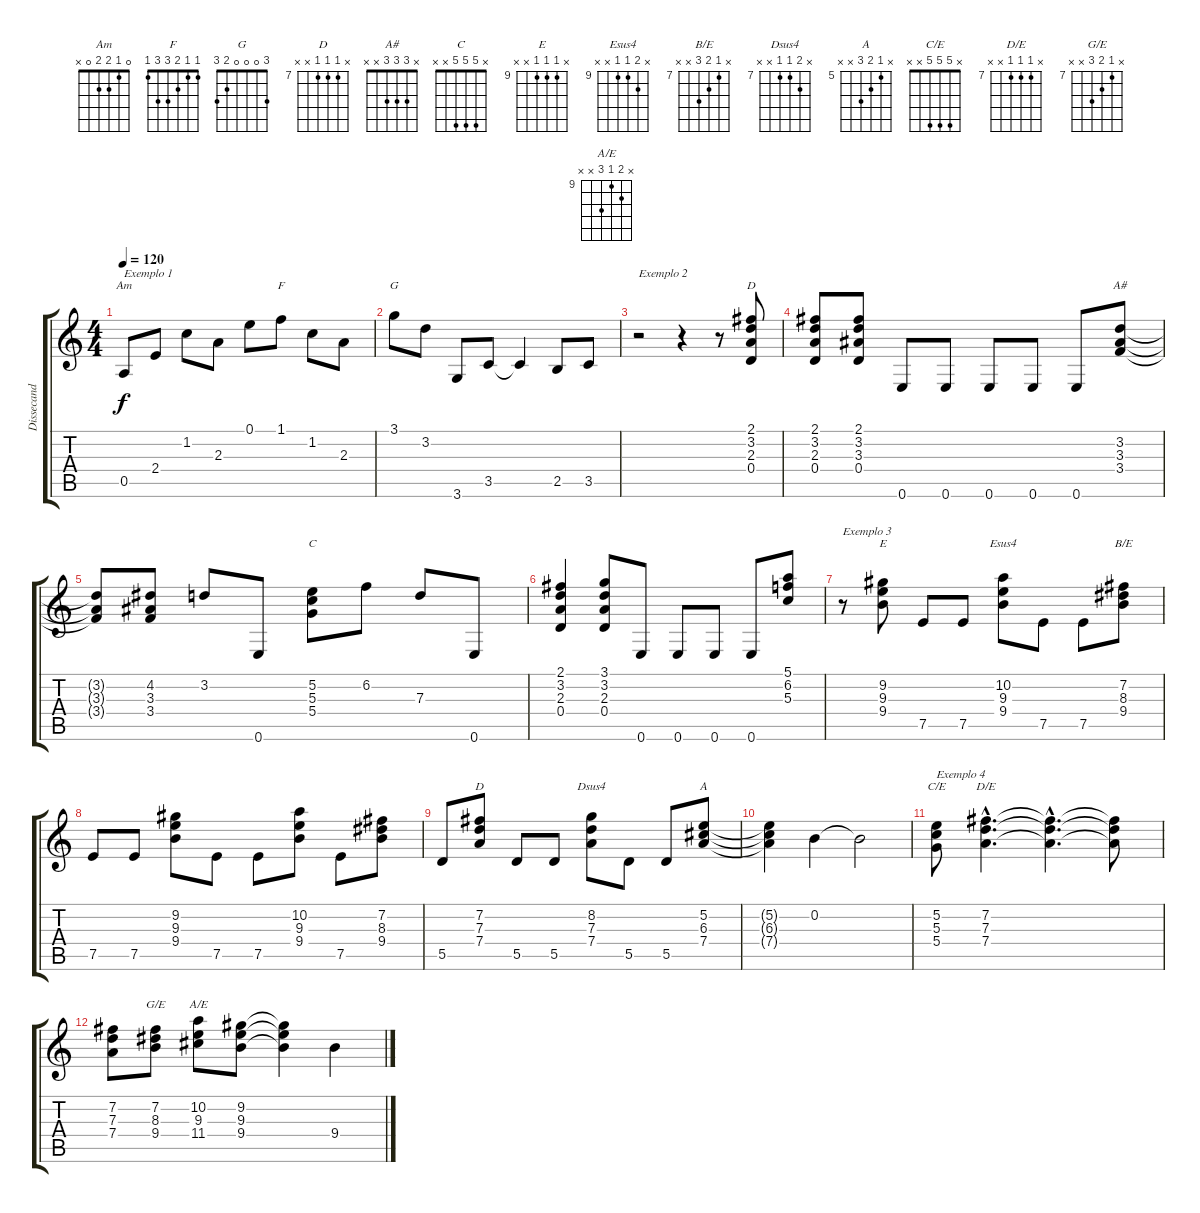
\track (" Dissecando Bases e Riffs I" " Dissecand") {instrument overdrivenguitar}
\staff {score tabs}
\tuning (E4 B3 G3 D3 A2 E2) {hide}
\chord ("Am" 0 1 2 2 0 x)
\chord ("F" 1 1 2 3 3 1)
\chord ("G" 3 0 0 0 2 3)
\chord ("D" 2 3 2 0 x x)
\chord ("A#" x 3 3 3 x x)
\chord ("C" x 5 5 5 x x)
\chord ("E" x 9 9 9 x x) {firstfret 9}
\chord ("Esus4" x 10 9 9 x x) {firstfret 9}
\chord ("B/E" x 7 8 9 x x) {firstfret 7}
\chord ("D" x 7 7 7 x x) {firstfret 7}
\chord ("Dsus4" x 8 7 7 x x) {firstfret 7}
\chord ("A" x 5 6 7 x x) {firstfret 5}
\chord ("C/E" x 5 5 5 x x)
\chord ("D/E" x 7 7 7 x x) {firstfret 7}
\chord ("G/E" x 7 8 9 x x) {firstfret 7}
\chord ("A/E" x 10 9 11 x x) {firstfret 9}
\ts (4 4)
\tempo 120
\clef g2
\ks c
0.5.8{ch "Am" txt "Exemplo 1" dy f instrument overdrivenguitar} 2.4.8 1.2.8 2.3.8 0.1.8 1.1.8{ch "F"} 1.2.8 2.3.8 |
3.1.8{ch "G"} 3.2.8 3.6.8 3.5.8 3.5{t}.4 2.5.8 3.5.8 |
r.2{txt "Exemplo 2"} r.4 r.8 (2.1 3.2 2.3 0.4).8{ch "D"} |
(2.1 3.2 2.3 0.4).8 (2.1 3.2 3.3 0.4).8 0.6.8 0.6.8 0.6.8 0.6.8 0.6.8 (3.2 3.3 3.4).8{ch "A#"} |
(3.2{t} 3.3{t} 3.4{t}).8 (4.2 3.3 3.4).8 3.2.8 0.6.8 (5.2 5.3 5.4).8{ch "C"} 6.2.8 7.3.8 0.6.8 |
(2.1 3.2 2.3 0.4).4 (3.1 3.2 2.3 0.4).8 0.6.8 0.6.8 0.6.8 0.6.8 (5.1 6.2 5.3).8 |
r.8{txt "Exemplo 3"} (9.2 9.3 9.4).8{ch "E"} 7.5.8 7.5.8 (10.2 9.3 9.4).8{ch "Esus4"} 7.5.8 7.5.8 (7.2 8.3 9.4).8{ch "B/E"} |
7.5.8 7.5.8 (9.2 9.3 9.4).8 7.5.8 7.5.8 (10.2 9.3 9.4).8 7.5.8 (7.2 8.3 9.4).8 |
5.5.8 (7.2 7.3 7.4).8{ch "D"} 5.5.8 5.5.8 (8.2 7.3 7.4).8{ch "Dsus4"} 5.5.8 5.5.8 (5.2 6.3 7.4).8{ch "A"} |
(5.2{t} 6.3{t} 7.4{t}).4 0.2.4 0.2{t}.2 |
(5.2 5.3 5.4).8{ch "C/E" txt "Exemplo 4"} (7.2{hac} 7.3{hac} 7.4{hac}).4{d ch "D/E"} (7.2{hac t} 7.3{hac t} 7.4{hac t}).4{d} (7.2{t} 7.3{t} 7.4{t}).8 |
(7.2 7.3 7.4).8 (7.2 8.3 9.4).8{ch "G/E"} (10.2 9.3 11.4).8{ch "A/E"} (9.2 9.3 9.4).8 (9.2{t} 9.3{t} 9.4{t}).4 9.4.4
